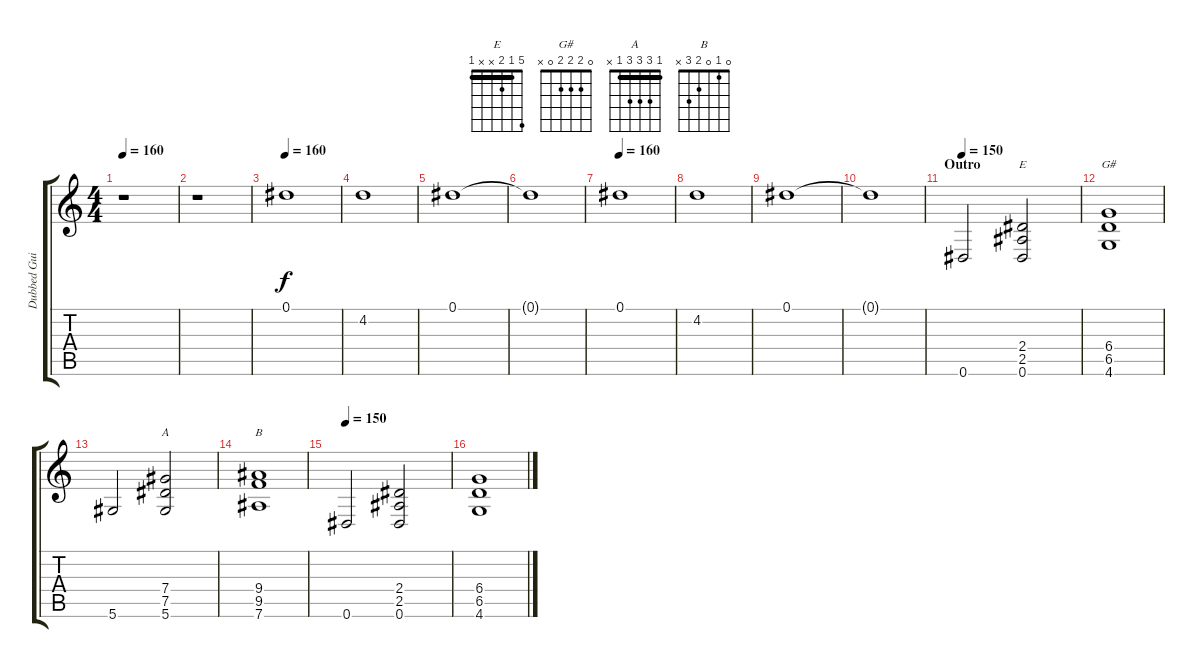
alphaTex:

\track ("Dubbed Guitar [Rivers Cuomo-Brian Bell]" "Dubbed Gui") {instrument electricguitarmuted}
\staff {score tabs}
\tuning (Eb4 Bb3 Gb3 Db3 Ab2 Eb2) {hide}
\chord ("E" 5 1 2 x x 1) {barre 1}
\chord ("G#" 0 2 2 2 0 x)
\chord ("A" 1 3 3 3 1 x) {barre 1}
\chord ("B" 0 1 0 2 3 x)
\ts (4 4)
\tempo 160
\clef g2
\ks c
r.1{dy f} |
r.1 |
\tempo 160
0.1.1{volume 16 balance 4 instrument overdrivenguitar} |
4.2.1 |
0.1.1 |
0.1{t}.1 |
\tempo 160
0.1.1{volume 16 balance 4 instrument overdrivenguitar} |
4.2.1 |
0.1.1 |
0.1{t}.1 |
\section ("" "Outro")
\tempo 150
0.6.2{volume 10 balance 12 instrument electricguitarjazz} (2.4 2.5 0.6).2{ch "E"} |
(6.4 6.5 4.6).1{ch "G#"} |
5.6.2 (7.4 7.5 5.6).2{ch "A"} |
(9.4 9.5 7.6).1{ch "B"} |
\tempo 150
0.6.2{volume 10 balance 12 instrument electricguitarjazz} (2.4 2.5 0.6).2 |
(6.4 6.5 4.6).1
